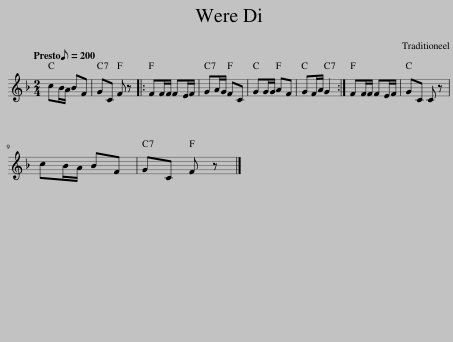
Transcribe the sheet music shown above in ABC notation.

X:1
L:1/8
Q:1/8=200
M:2/4
I:linebreak $
K:F
V:1 treble
V:1
 cB/A/ BF | GC F z |: FF/F/ FE/F/ | GA/G/ FC | GG/G/ AF | %5
 GF/A/ G2 :| FF/F/ FE/F/ | GC C z |$ cB/A/ BF | GC F z |] %10
